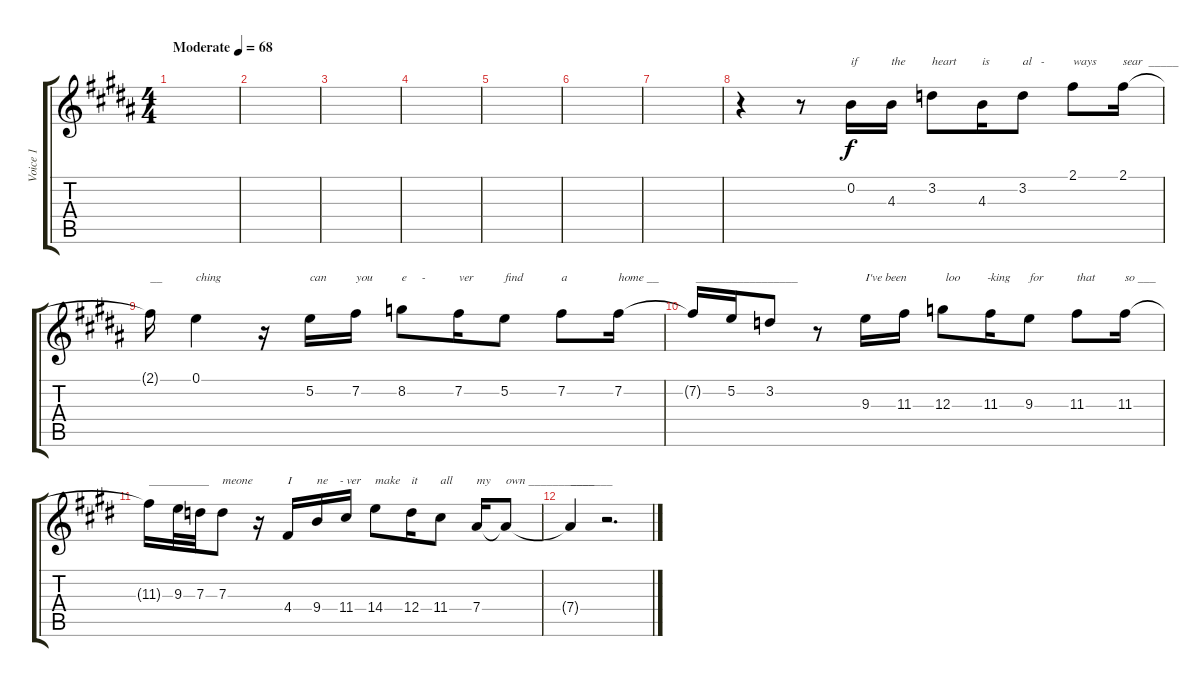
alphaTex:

\track ("Voice 1" "Voice 1") {instrument acousticguitarsteel}
\staff {score tabs}
\tuning (E4 B3 G3 D3 A2 E2) {hide}
\ts (4 4)
\tempo (68 "Moderate")
\clef g2
\ks b
|
|
|
|
|
|
|
r.4 r.8 0.2.16{txt "if  "} 4.3.16{txt "the"} 3.2.8{txt "heart"} 4.3.16{txt "is"} 3.2.8{txt "al   -"} 2.1.8{txt "ways"} 2.1.16{txt "sear  _____"} |
2.1{t}.16{txt "__"} 0.1.4{txt "ching"} r.16 5.2.16{txt "can"} 7.2.16{txt "you"} 8.2.8{txt "e     -"} 7.2.16{txt "ver"} 5.2.8{txt "find"} 7.2.8{txt "a"} 7.2.16{txt "home __"} |
7.2{t}.16{txt " _________________" beam Up} 5.2.16{beam Up} 3.2.8{beam Up} r.8 9.3.16{txt "I've been"} 11.3.16 12.3.8{txt " loo         -"} 11.3.16{txt "king"} 9.3.8{txt "for"} 11.3.8{txt "that"} 11.3.16{txt "so ___"} |
\ks e
11.3{t}.16{txt "__________"} 9.3.32 7.3.32 7.3.8{txt "meone"} r.16 4.4.16{txt "I"} 9.4.16{txt "ne    -"} 11.4.16{txt "ver"} 14.4.8{txt "make"} 12.4.16{txt "it"} 11.4.8{txt "all"} 7.4.16{txt "my"} 7.4{t}.8{txt "own ______________"} |
7.4{t}.4{txt "____"} r.2{d}
